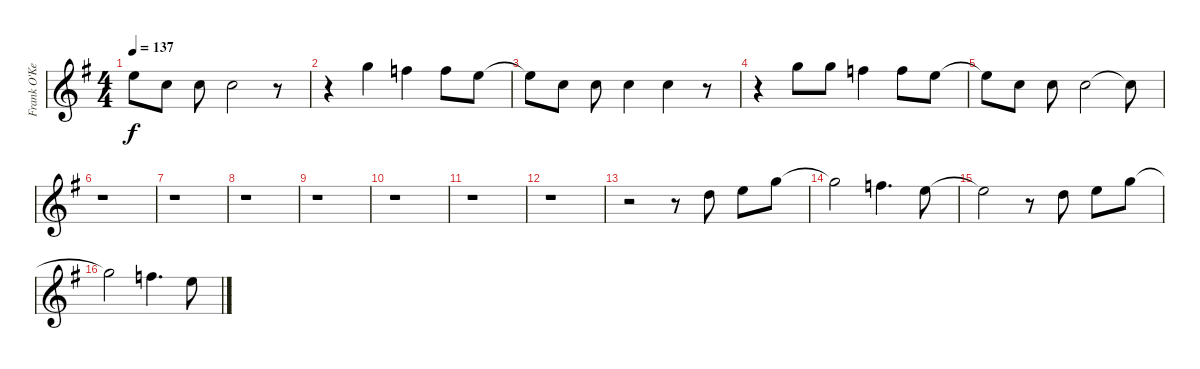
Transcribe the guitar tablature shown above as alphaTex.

\track ("Frank O'Keefe Vocals" "Frank O'Ke") {instrument contrabass}
\staff {score}
\tuning (E4 B3 G3 D3 A2 E2) {hide}
\ts (4 4)
\tempo 137
\clef g2
\ks g
0.1{t}.8{dy f} 1.2.8 1.2.8 1.2.2 r.8 |
r.4 3.1.4 1.1.4 1.1.8 0.1.8 |
0.1{t}.8 1.2.8 1.2.8 1.2.4 1.2.4 r.8 |
r.4 3.1.8 3.1.8 1.1.4 1.1.8 0.1.8 |
0.1{t}.8 1.2.8 1.2.8 1.2.2 1.2{t}.8 |
r.1 |
r.1 |
r.1 |
r.1 |
r.1 |
r.1 |
r.1 |
r.2 r.8 3.2.8{volume 10} 0.1.8 3.1.8 |
3.1{t}.2 1.1.4{d} 0.1.8 |
0.1{t}.2 r.8 3.2.8 0.1.8 3.1.8 |
3.1{t}.2 1.1.4{d} 0.1.8
